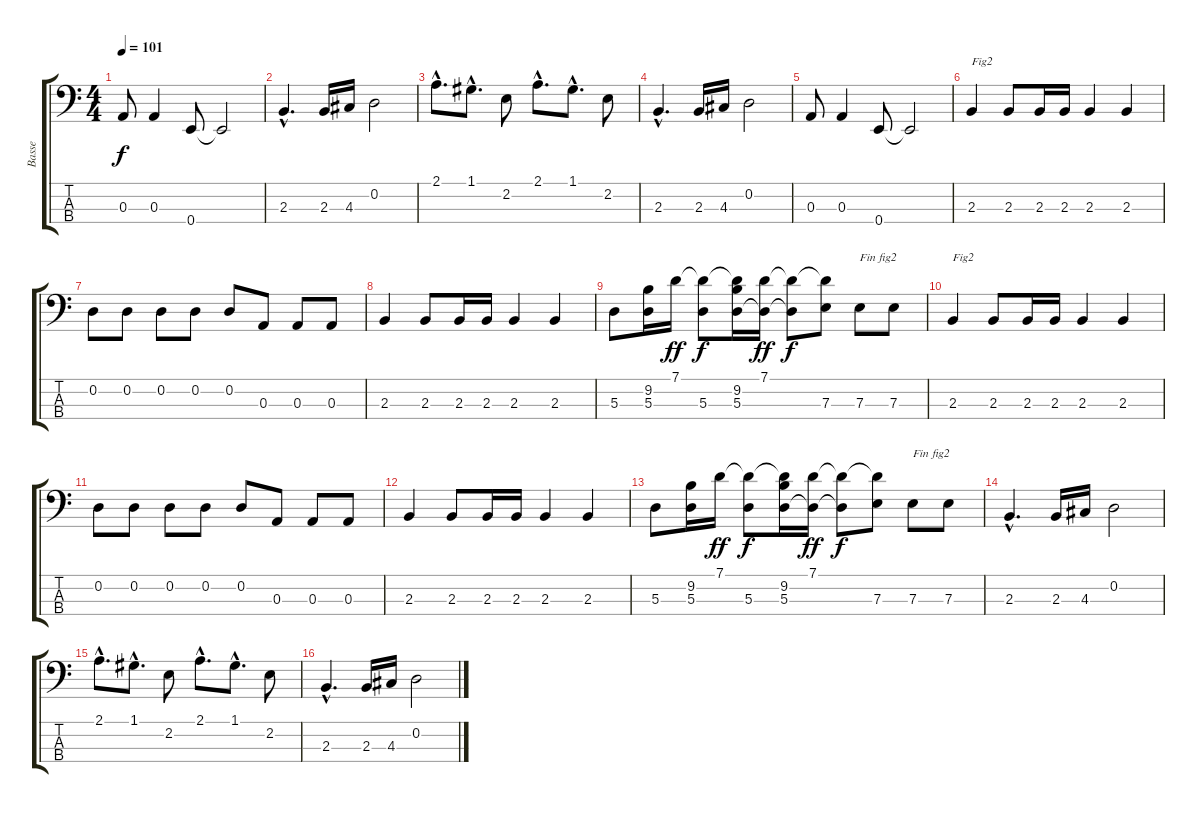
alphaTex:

\track ("Basse" "Basse") {instrument electricbassfinger}
\staff {score tabs}
\tuning (G2 D2 A1 E1) {hide}
\ts (4 4)
\tempo 101
\clef f4
\ks c
0.3.8{dy f} 0.3.4 0.4.8 0.4{t}.2 |
2.3{hac}.4{d} 2.3.16 4.3.16 0.2.2 |
2.1{hac}.8{d} 1.1{hac}.8{d} 2.2.8 2.1{hac}.8{d} 1.1{hac}.8{d} 2.2.8 |
2.3{hac}.4{d} 2.3.16 4.3.16 0.2.2 |
0.3.8 0.3.4 0.4.8 0.4{t}.2 |
2.3.4{txt "Fig2"} 2.3.8 2.3.16 2.3.16 2.3.4 2.3.4 |
0.2.8 0.2.8 0.2.8 0.2.8 0.2.8 0.3.8 0.3.8 0.3.8 |
2.3.4 2.3.8 2.3.16 2.3.16 2.3.4 2.3.4 |
5.3.8 (9.2 5.3).16 7.1.16{dy ff} (7.1{t} 5.3).8{dy f} (7.1{t} 9.2 5.3).16 (7.1 5.3{t}).16{dy ff} (7.1{t} 5.3{t}).8{dy f} (7.1{t} 7.3).8 7.3.8{txt "Fin fig2"} 7.3.8 |
2.3.4{txt "Fig2"} 2.3.8 2.3.16 2.3.16 2.3.4 2.3.4 |
0.2.8 0.2.8 0.2.8 0.2.8 0.2.8 0.3.8 0.3.8 0.3.8 |
2.3.4 2.3.8 2.3.16 2.3.16 2.3.4 2.3.4 |
5.3.8 (9.2 5.3).16 7.1.16{dy ff} (7.1{t} 5.3).8{dy f} (7.1{t} 9.2 5.3).16 (7.1 5.3{t}).16{dy ff} (7.1{t} 5.3{t}).8{dy f} (7.1{t} 7.3).8 7.3.8{txt "Fin fig2"} 7.3.8 |
2.3{hac}.4{d} 2.3.16 4.3.16 0.2.2 |
2.1{hac}.8{d} 1.1{hac}.8{d} 2.2.8 2.1{hac}.8{d} 1.1{hac}.8{d} 2.2.8 |
2.3{hac}.4{d} 2.3.16 4.3.16 0.2.2
